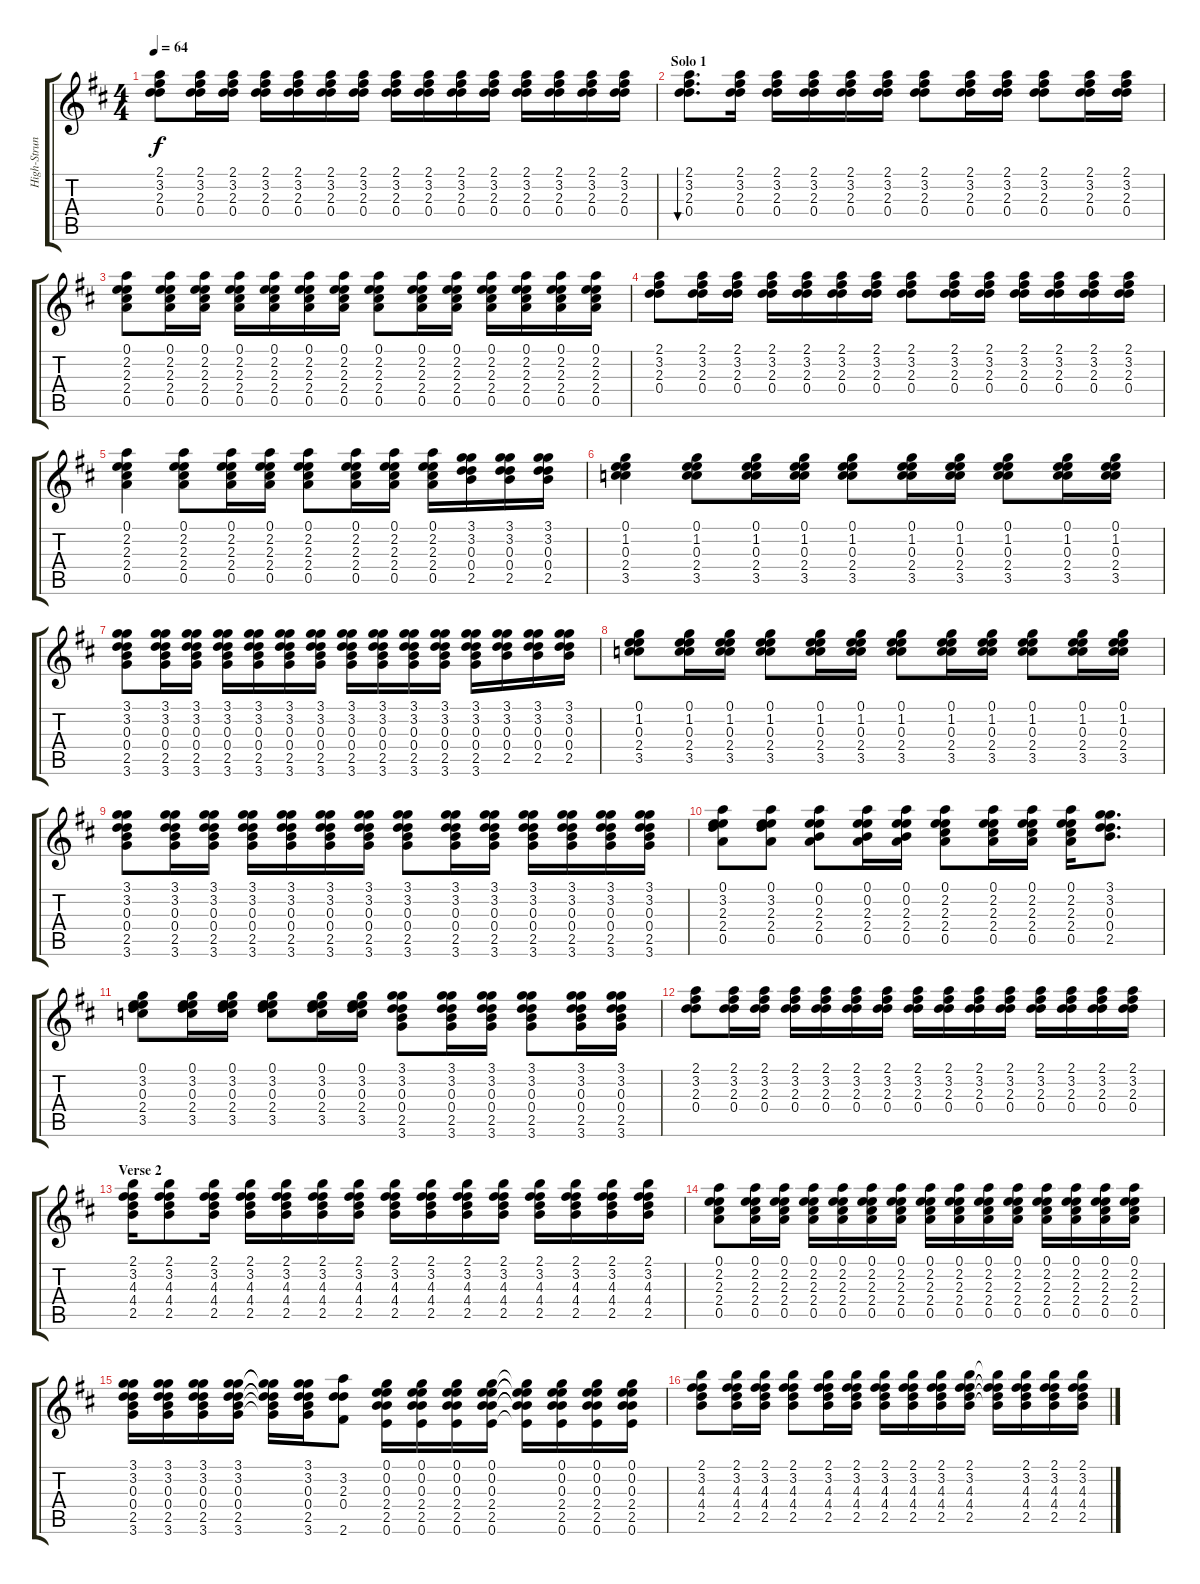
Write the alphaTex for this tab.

\track ("High-Strung Acoustic" "High-Strun") {instrument electricguitarjazz}
\staff {score tabs}
\tuning (E4 B3 G4 D4 A3 E3) {hide}
\ts (4 4)
\tempo 64
\clef g2
\ks d
(2.1 3.2 2.3 0.4).8{dy f} (2.1 3.2 2.3 0.4).16 (2.1 3.2 2.3 0.4).16 (2.1 3.2 2.3 0.4).16 (2.1 3.2 2.3 0.4).16 (2.1 3.2 2.3 0.4).16 (2.1 3.2 2.3 0.4).16 (2.1 3.2 2.3 0.4).16 (2.1 3.2 2.3 0.4).16 (2.1 3.2 2.3 0.4).16 (2.1 3.2 2.3 0.4).16 (2.1 3.2 2.3 0.4).16 (2.1 3.2 2.3 0.4).16 (2.1 3.2 2.3 0.4).16 (2.1 3.2 2.3 0.4).16 |
\section ("" "Solo 1")
(2.1 3.2 2.3 0.4).8{d bu 60} (2.1 3.2 2.3 0.4).16 (2.1 3.2 2.3 0.4).16 (2.1 3.2 2.3 0.4).16 (2.1 3.2 2.3 0.4).16 (2.1 3.2 2.3 0.4).16 (2.1 3.2 2.3 0.4).8 (2.1 3.2 2.3 0.4).16 (2.1 3.2 2.3 0.4).16 (2.1 3.2 2.3 0.4).8 (2.1 3.2 2.3 0.4).16 (2.1 3.2 2.3 0.4).16 |
(0.1 2.2 2.3 2.4 0.5).8 (0.1 2.2 2.3 2.4 0.5).16 (0.1 2.2 2.3 2.4 0.5).16 (0.1 2.2 2.3 2.4 0.5).16 (0.1 2.2 2.3 2.4 0.5).16 (0.1 2.2 2.3 2.4 0.5).16 (0.1 2.2 2.3 2.4 0.5).16 (0.1 2.2 2.3 2.4 0.5).8 (0.1 2.2 2.3 2.4 0.5).16 (0.1 2.2 2.3 2.4 0.5).16 (0.1 2.2 2.3 2.4 0.5).16 (0.1 2.2 2.3 2.4 0.5).16 (0.1 2.2 2.3 2.4 0.5).16 (0.1 2.2 2.3 2.4 0.5).16 |
(2.1 3.2 2.3 0.4).8 (2.1 3.2 2.3 0.4).16 (2.1 3.2 2.3 0.4).16 (2.1 3.2 2.3 0.4).16 (2.1 3.2 2.3 0.4).16 (2.1 3.2 2.3 0.4).16 (2.1 3.2 2.3 0.4).16 (2.1 3.2 2.3 0.4).8 (2.1 3.2 2.3 0.4).16 (2.1 3.2 2.3 0.4).16 (2.1 3.2 2.3 0.4).16 (2.1 3.2 2.3 0.4).16 (2.1 3.2 2.3 0.4).16 (2.1 3.2 2.3 0.4).16 |
(0.1 2.2 2.3 2.4 0.5).4 (0.1 2.2 2.3 2.4 0.5).8 (0.1 2.2 2.3 2.4 0.5).16 (0.1 2.2 2.3 2.4 0.5).16 (0.1 2.2 2.3 2.4 0.5).8 (0.1 2.2 2.3 2.4 0.5).16 (0.1 2.2 2.3 2.4 0.5).16 (0.1 2.2 2.3 2.4 0.5).16 (3.1 3.2 0.3 0.4 2.5).16 (3.1 3.2 0.3 0.4 2.5).16 (3.1 3.2 0.3 0.4 2.5).16 |
(0.1 1.2 0.3 2.4 3.5).4 (0.1 1.2 0.3 2.4 3.5).8 (0.1 1.2 0.3 2.4 3.5).16 (0.1 1.2 0.3 2.4 3.5).16 (0.1 1.2 0.3 2.4 3.5).8 (0.1 1.2 0.3 2.4 3.5).16 (0.1 1.2 0.3 2.4 3.5).16 (0.1 1.2 0.3 2.4 3.5).8 (0.1 1.2 0.3 2.4 3.5).16 (0.1 1.2 0.3 2.4 3.5).16 |
(3.1 3.2 0.3 0.4 2.5 3.6).8 (3.1 3.2 0.3 0.4 2.5 3.6).16 (3.1 3.2 0.3 0.4 2.5 3.6).16 (3.1 3.2 0.3 0.4 2.5 3.6).16 (3.1 3.2 0.3 0.4 2.5 3.6).16 (3.1 3.2 0.3 0.4 2.5 3.6).16 (3.1 3.2 0.3 0.4 2.5 3.6).16 (3.1 3.2 0.3 0.4 2.5 3.6).16 (3.1 3.2 0.3 0.4 2.5 3.6).16 (3.1 3.2 0.3 0.4 2.5 3.6).16 (3.1 3.2 0.3 0.4 2.5 3.6).16 (3.1 3.2 0.3 0.4 2.5 3.6).16 (3.1 3.2 0.3 0.4 2.5).16 (3.1 3.2 0.3 0.4 2.5).16 (3.1 3.2 0.3 0.4 2.5).16 |
(0.1 1.2 0.3 2.4 3.5).8 (0.1 1.2 0.3 2.4 3.5).16 (0.1 1.2 0.3 2.4 3.5).16 (0.1 1.2 0.3 2.4 3.5).8 (0.1 1.2 0.3 2.4 3.5).16 (0.1 1.2 0.3 2.4 3.5).16 (0.1 1.2 0.3 2.4 3.5).8 (0.1 1.2 0.3 2.4 3.5).16 (0.1 1.2 0.3 2.4 3.5).16 (0.1 1.2 0.3 2.4 3.5).8 (0.1 1.2 0.3 2.4 3.5).16 (0.1 1.2 0.3 2.4 3.5).16 |
(3.1 3.2 0.3 0.4 2.5 3.6).8 (3.1 3.2 0.3 0.4 2.5 3.6).16 (3.1 3.2 0.3 0.4 2.5 3.6).16 (3.1 3.2 0.3 0.4 2.5 3.6).16 (3.1 3.2 0.3 0.4 2.5 3.6).16 (3.1 3.2 0.3 0.4 2.5 3.6).16 (3.1 3.2 0.3 0.4 2.5 3.6).16 (3.1 3.2 0.3 0.4 2.5 3.6).8 (3.1 3.2 0.3 0.4 2.5 3.6).16 (3.1 3.2 0.3 0.4 2.5 3.6).16 (3.1 3.2 0.3 0.4 2.5 3.6).16 (3.1 3.2 0.3 0.4 2.5 3.6).16 (3.1 3.2 0.3 0.4 2.5 3.6).16 (3.1 3.2 0.3 0.4 2.5 3.6).16 |
(0.1 3.2 2.3 2.4 0.5).8 (0.1 3.2 2.3 2.4 0.5).8 (0.1 0.2 2.3 2.4 0.5).8 (0.1 0.2 2.3 2.4 0.5).16 (0.1 0.2 2.3 2.4 0.5).16 (0.1 2.2 2.3 2.4 0.5).8 (0.1 2.2 2.3 2.4 0.5).16 (0.1 2.2 2.3 2.4 0.5).16 (0.1 2.2 2.3 2.4 0.5).16 (3.1 3.2 0.3 0.4 2.5).8{d} |
(0.1 3.2 0.3 2.4 3.5).8 (0.1 3.2 0.3 2.4 3.5).16 (0.1 3.2 0.3 2.4 3.5).16 (0.1 3.2 0.3 2.4 3.5).8 (0.1 3.2 0.3 2.4 3.5).16 (0.1 3.2 0.3 2.4 3.5).16 (3.1 3.2 0.3 0.4 2.5 3.6).8 (3.1 3.2 0.3 0.4 2.5 3.6).16 (3.1 3.2 0.3 0.4 2.5 3.6).16 (3.1 3.2 0.3 0.4 2.5 3.6).8 (3.1 3.2 0.3 0.4 2.5 3.6).16 (3.1 3.2 0.3 0.4 2.5 3.6).16 |
(2.1 3.2 2.3 0.4).8 (2.1 3.2 2.3 0.4).16 (2.1 3.2 2.3 0.4).16 (2.1 3.2 2.3 0.4).16 (2.1 3.2 2.3 0.4).16 (2.1 3.2 2.3 0.4).16 (2.1 3.2 2.3 0.4).16 (2.1 3.2 2.3 0.4).16 (2.1 3.2 2.3 0.4).16 (2.1 3.2 2.3 0.4).16 (2.1 3.2 2.3 0.4).16 (2.1 3.2 2.3 0.4).16 (2.1 3.2 2.3 0.4).16 (2.1 3.2 2.3 0.4).16 (2.1 3.2 2.3 0.4).16 |
\section ("" "Verse 2")
(2.1 3.2 4.3 4.4 2.5).16{volume 7} (2.1 3.2 4.3 4.4 2.5).8 (2.1 3.2 4.3 4.4 2.5).16 (2.1 3.2 4.3 4.4 2.5).16 (2.1 3.2 4.3 4.4 2.5).16 (2.1 3.2 4.3 4.4 2.5).16 (2.1 3.2 4.3 4.4 2.5).16 (2.1 3.2 4.3 4.4 2.5).16 (2.1 3.2 4.3 4.4 2.5).16 (2.1 3.2 4.3 4.4 2.5).16 (2.1 3.2 4.3 4.4 2.5).16 (2.1 3.2 4.3 4.4 2.5).16 (2.1 3.2 4.3 4.4 2.5).16 (2.1 3.2 4.3 4.4 2.5).16 (2.1 3.2 4.3 4.4 2.5).16 |
(0.1 2.2 2.3 2.4 0.5).8 (0.1 2.2 2.3 2.4 0.5).16 (0.1 2.2 2.3 2.4 0.5).16 (0.1 2.2 2.3 2.4 0.5).16 (0.1 2.2 2.3 2.4 0.5).16 (0.1 2.2 2.3 2.4 0.5).16 (0.1 2.2 2.3 2.4 0.5).16 (0.1 2.2 2.3 2.4 0.5).16 (0.1 2.2 2.3 2.4 0.5).16 (0.1 2.2 2.3 2.4 0.5).16 (0.1 2.2 2.3 2.4 0.5).16 (0.1 2.2 2.3 2.4 0.5).16 (0.1 2.2 2.3 2.4 0.5).16 (0.1 2.2 2.3 2.4 0.5).16 (0.1 2.2 2.3 2.4 0.5).16 |
(3.1 3.2 0.3 0.4 2.5 3.6).16 (3.1 3.2 0.3 0.4 2.5 3.6).16 (3.1 3.2 0.3 0.4 2.5 3.6).16 (3.1 3.2 0.3 0.4 2.5 3.6).16 (3.1{t} 3.2{t} 0.3{t} 0.4{t} 2.5{t} 3.6{t}).16 (3.1 3.2 0.3 0.4 2.5 3.6).16 (3.2 2.3 0.4 2.6).8 (0.1 0.2 0.3 2.4 2.5 0.6).16 (0.1 0.2 0.3 2.4 2.5 0.6).16 (0.1 0.2 0.3 2.4 2.5 0.6).16 (0.1 0.2 0.3 2.4 2.5 0.6).16 (0.1{t} 0.2{t} 0.3{t} 2.4{t} 2.5{t} 0.6{t}).16 (0.1 0.2 0.3 2.4 2.5 0.6).16 (0.1 0.2 0.3 2.4 2.5 0.6).16 (0.1 0.2 0.3 2.4 2.5 0.6).16 |
(2.1 3.2 4.3 4.4 2.5).8 (2.1 3.2 4.3 4.4 2.5).16 (2.1 3.2 4.3 4.4 2.5).16 (2.1 3.2 4.3 4.4 2.5).8 (2.1 3.2 4.3 4.4 2.5).16 (2.1 3.2 4.3 4.4 2.5).16 (2.1 3.2 4.3 4.4 2.5).16 (2.1 3.2 4.3 4.4 2.5).16 (2.1 3.2 4.3 4.4 2.5).16 (2.1 3.2 4.3 4.4 2.5).16 (2.1{t} 3.2{t} 4.3{t} 4.4{t} 2.5{t}).16 (2.1 3.2 4.3 4.4 2.5).16 (2.1 3.2 4.3 4.4 2.5).16 (2.1 3.2 4.3 4.4 2.5).16
